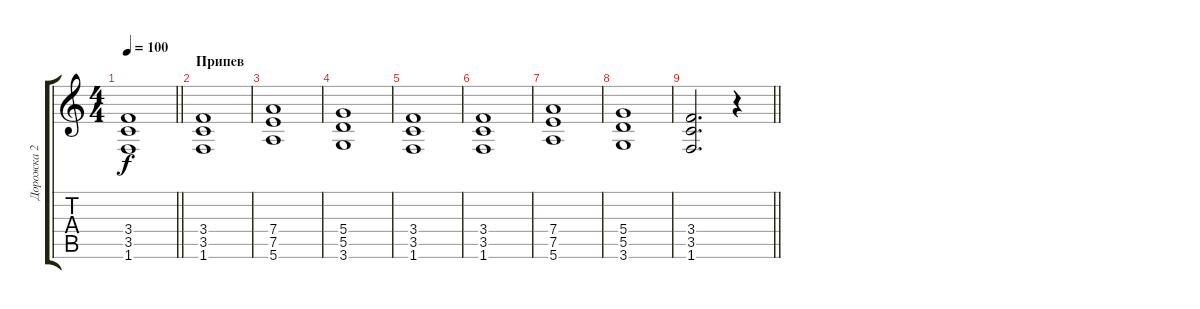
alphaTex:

\track ("Дорожка 2" "Дорожка 2") {instrument overdrivenguitar}
\staff {score tabs}
\tuning (E4 B3 G3 D3 A2 E2) {hide}
\ts (4 4)
\tempo 100
\clef g2
\barLineRight lightlight
\ks c
(3.4 3.5 1.6).1{dy f} |
\section ("" "Припев")
(3.4 3.5 1.6).1{volume 11} |
(7.4 7.5 5.6).1 |
(5.4 5.5 3.6).1 |
(3.4 3.5 1.6).1 |
(3.4 3.5 1.6).1{volume 11} |
(7.4 7.5 5.6).1 |
(5.4 5.5 3.6).1 |
\barLineRight lightlight
(3.4 3.5 1.6).2{d} r.4
